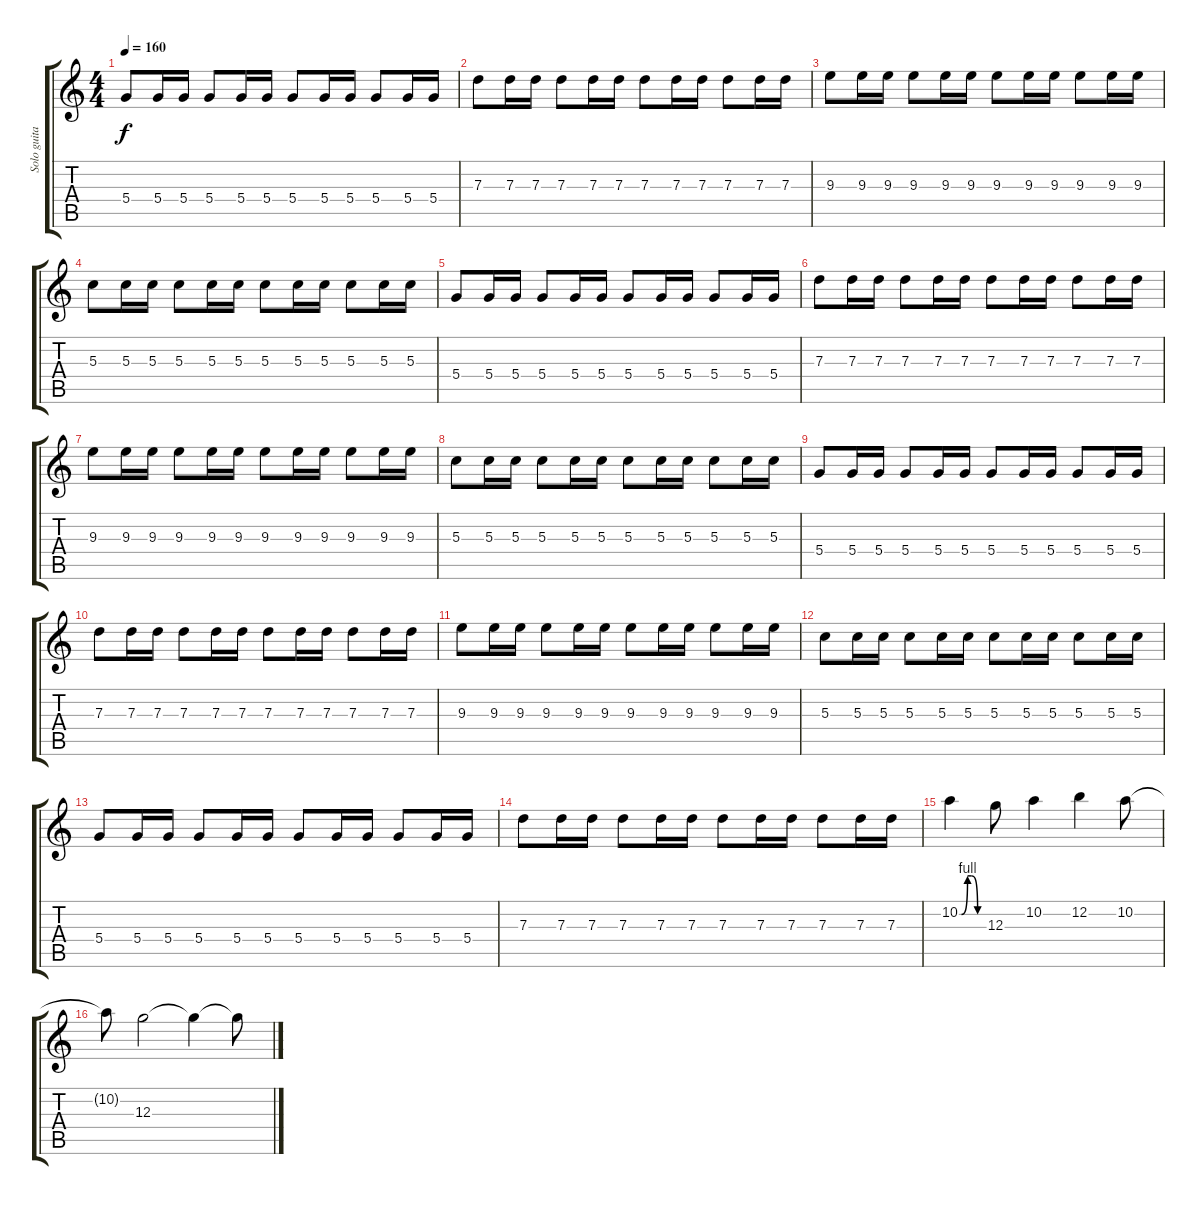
\track ("Solo guitar" "Solo guita") {instrument distortionguitar}
\staff {score tabs}
\tuning (E4 B3 G3 D3 A2 E2) {hide}
\ts (4 4)
\tempo 160
\clef g2
\ks c
5.4.8{dy f} 5.4.16 5.4.16 5.4.8 5.4.16 5.4.16 5.4.8 5.4.16 5.4.16 5.4.8 5.4.16 5.4.16 |
7.3.8 7.3.16 7.3.16 7.3.8 7.3.16 7.3.16 7.3.8 7.3.16 7.3.16 7.3.8 7.3.16 7.3.16 |
9.3.8 9.3.16 9.3.16 9.3.8 9.3.16 9.3.16 9.3.8 9.3.16 9.3.16 9.3.8 9.3.16 9.3.16 |
5.3.8 5.3.16 5.3.16 5.3.8 5.3.16 5.3.16 5.3.8 5.3.16 5.3.16 5.3.8 5.3.16 5.3.16 |
5.4.8 5.4.16 5.4.16 5.4.8 5.4.16 5.4.16 5.4.8 5.4.16 5.4.16 5.4.8 5.4.16 5.4.16 |
7.3.8 7.3.16 7.3.16 7.3.8 7.3.16 7.3.16 7.3.8 7.3.16 7.3.16 7.3.8 7.3.16 7.3.16 |
9.3.8 9.3.16 9.3.16 9.3.8 9.3.16 9.3.16 9.3.8 9.3.16 9.3.16 9.3.8 9.3.16 9.3.16 |
5.3.8 5.3.16 5.3.16 5.3.8 5.3.16 5.3.16 5.3.8 5.3.16 5.3.16 5.3.8 5.3.16 5.3.16 |
5.4.8 5.4.16 5.4.16 5.4.8 5.4.16 5.4.16 5.4.8 5.4.16 5.4.16 5.4.8 5.4.16 5.4.16 |
7.3.8 7.3.16 7.3.16 7.3.8 7.3.16 7.3.16 7.3.8 7.3.16 7.3.16 7.3.8 7.3.16 7.3.16 |
9.3.8 9.3.16 9.3.16 9.3.8 9.3.16 9.3.16 9.3.8 9.3.16 9.3.16 9.3.8 9.3.16 9.3.16 |
5.3.8 5.3.16 5.3.16 5.3.8 5.3.16 5.3.16 5.3.8 5.3.16 5.3.16 5.3.8 5.3.16 5.3.16 |
5.4.8 5.4.16 5.4.16 5.4.8 5.4.16 5.4.16 5.4.8 5.4.16 5.4.16 5.4.8 5.4.16 5.4.16 |
7.3.8 7.3.16 7.3.16 7.3.8 7.3.16 7.3.16 7.3.8 7.3.16 7.3.16 7.3.8 7.3.16 7.3.16 |
10.2{be (custom 0 0 5 0 20 4 30 4 45 0 60 0)}.4 12.3.8 10.2.4 12.2.4 10.2.8 |
10.2{t}.8 12.3.2 12.3{t}.4 12.3{t}.8
